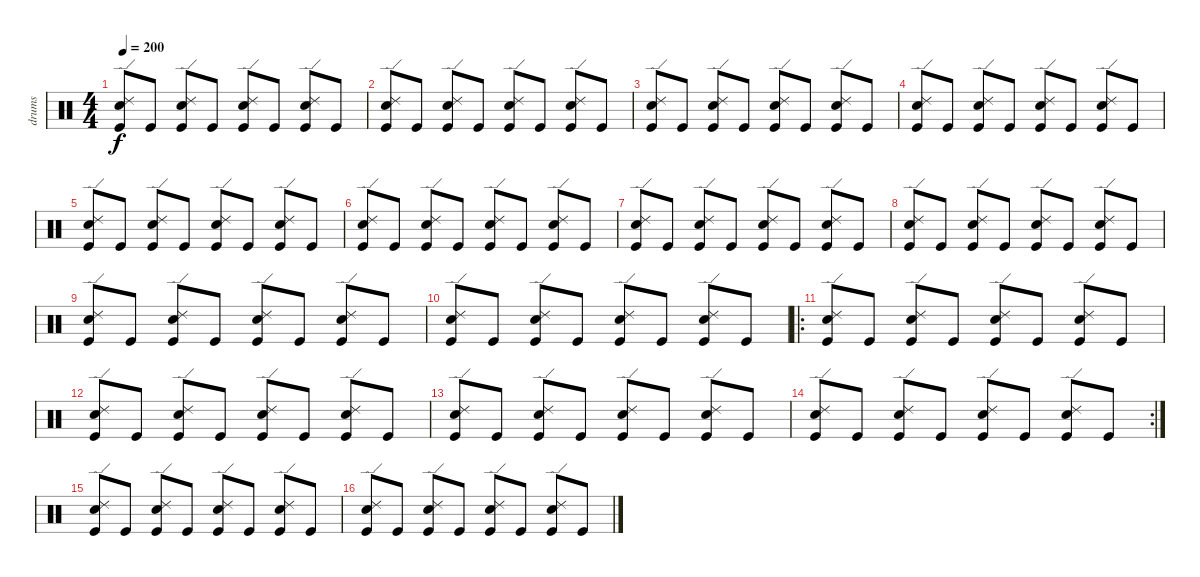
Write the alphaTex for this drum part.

\track ("drums" "drums") {instrument percussion}
\staff {score}
\articulation defaults
\ts (4 4)
\tempo 200
\clef neutral
\ks c
("Ride (edge) 2" "Snare (hit) 2" "Kick (hit)").8{dy f} "Kick (hit)".8 ("Ride (edge) 2" "Snare (hit) 2" "Kick (hit)").8 "Kick (hit)".8 ("Ride (edge) 2" "Snare (hit) 2" "Kick (hit)").8 "Kick (hit)".8 ("Ride (edge) 2" "Snare (hit) 2" "Kick (hit)").8 "Kick (hit)".8 |
("Ride (edge) 2" "Snare (hit) 2" "Kick (hit)").8 "Kick (hit)".8 ("Ride (edge) 2" "Snare (hit) 2" "Kick (hit)").8 "Kick (hit)".8 ("Ride (edge) 2" "Snare (hit) 2" "Kick (hit)").8 "Kick (hit)".8 ("Ride (edge) 2" "Snare (hit) 2" "Kick (hit)").8 "Kick (hit)".8 |
("Ride (edge) 2" "Snare (hit) 2" "Kick (hit)").8 "Kick (hit)".8 ("Ride (edge) 2" "Snare (hit) 2" "Kick (hit)").8 "Kick (hit)".8 ("Ride (edge) 2" "Snare (hit) 2" "Kick (hit)").8 "Kick (hit)".8 ("Ride (edge) 2" "Snare (hit) 2" "Kick (hit)").8 "Kick (hit)".8 |
("Ride (edge) 2" "Snare (hit) 2" "Kick (hit)").8 "Kick (hit)".8 ("Ride (edge) 2" "Snare (hit) 2" "Kick (hit)").8 "Kick (hit)".8 ("Ride (edge) 2" "Snare (hit) 2" "Kick (hit)").8 "Kick (hit)".8 ("Ride (edge) 2" "Snare (hit) 2" "Kick (hit)").8 "Kick (hit)".8 |
("Ride (edge) 2" "Snare (hit) 2" "Kick (hit)").8 "Kick (hit)".8 ("Ride (edge) 2" "Snare (hit) 2" "Kick (hit)").8 "Kick (hit)".8 ("Ride (edge) 2" "Snare (hit) 2" "Kick (hit)").8 "Kick (hit)".8 ("Ride (edge) 2" "Snare (hit) 2" "Kick (hit)").8 "Kick (hit)".8 |
("Ride (edge) 2" "Snare (hit) 2" "Kick (hit)").8 "Kick (hit)".8 ("Ride (edge) 2" "Snare (hit) 2" "Kick (hit)").8 "Kick (hit)".8 ("Ride (edge) 2" "Snare (hit) 2" "Kick (hit)").8 "Kick (hit)".8 ("Ride (edge) 2" "Snare (hit) 2" "Kick (hit)").8 "Kick (hit)".8 |
("Ride (edge) 2" "Snare (hit) 2" "Kick (hit)").8 "Kick (hit)".8 ("Ride (edge) 2" "Snare (hit) 2" "Kick (hit)").8 "Kick (hit)".8 ("Ride (edge) 2" "Snare (hit) 2" "Kick (hit)").8 "Kick (hit)".8 ("Ride (edge) 2" "Snare (hit) 2" "Kick (hit)").8 "Kick (hit)".8 |
("Ride (edge) 2" "Snare (hit) 2" "Kick (hit)").8 "Kick (hit)".8 ("Ride (edge) 2" "Snare (hit) 2" "Kick (hit)").8 "Kick (hit)".8 ("Ride (edge) 2" "Snare (hit) 2" "Kick (hit)").8 "Kick (hit)".8 ("Ride (edge) 2" "Snare (hit) 2" "Kick (hit)").8 "Kick (hit)".8 |
("Ride (edge) 2" "Snare (hit) 2" "Kick (hit)").8 "Kick (hit)".8 ("Ride (edge) 2" "Snare (hit) 2" "Kick (hit)").8 "Kick (hit)".8 ("Ride (edge) 2" "Snare (hit) 2" "Kick (hit)").8 "Kick (hit)".8 ("Ride (edge) 2" "Snare (hit) 2" "Kick (hit)").8 "Kick (hit)".8 |
("Ride (edge) 2" "Snare (hit) 2" "Kick (hit)").8 "Kick (hit)".8 ("Ride (edge) 2" "Snare (hit) 2" "Kick (hit)").8 "Kick (hit)".8 ("Ride (edge) 2" "Snare (hit) 2" "Kick (hit)").8 "Kick (hit)".8 ("Ride (edge) 2" "Snare (hit) 2" "Kick (hit)").8 "Kick (hit)".8 |
\ro
("Ride (edge) 2" "Snare (hit) 2" "Kick (hit)").8 "Kick (hit)".8 ("Ride (edge) 2" "Snare (hit) 2" "Kick (hit)").8 "Kick (hit)".8 ("Ride (edge) 2" "Snare (hit) 2" "Kick (hit)").8 "Kick (hit)".8 ("Ride (edge) 2" "Snare (hit) 2" "Kick (hit)").8 "Kick (hit)".8 |
("Ride (edge) 2" "Snare (hit) 2" "Kick (hit)").8 "Kick (hit)".8 ("Ride (edge) 2" "Snare (hit) 2" "Kick (hit)").8 "Kick (hit)".8 ("Ride (edge) 2" "Snare (hit) 2" "Kick (hit)").8 "Kick (hit)".8 ("Ride (edge) 2" "Snare (hit) 2" "Kick (hit)").8 "Kick (hit)".8 |
("Ride (edge) 2" "Snare (hit) 2" "Kick (hit)").8 "Kick (hit)".8 ("Ride (edge) 2" "Snare (hit) 2" "Kick (hit)").8 "Kick (hit)".8 ("Ride (edge) 2" "Snare (hit) 2" "Kick (hit)").8 "Kick (hit)".8 ("Ride (edge) 2" "Snare (hit) 2" "Kick (hit)").8 "Kick (hit)".8 |
\rc 2
("Ride (edge) 2" "Snare (hit) 2" "Kick (hit)").8 "Kick (hit)".8 ("Ride (edge) 2" "Snare (hit) 2" "Kick (hit)").8 "Kick (hit)".8 ("Ride (edge) 2" "Snare (hit) 2" "Kick (hit)").8 "Kick (hit)".8 ("Ride (edge) 2" "Snare (hit) 2" "Kick (hit)").8 "Kick (hit)".8 |
("Ride (edge) 2" "Snare (hit) 2" "Kick (hit)").8 "Kick (hit)".8 ("Ride (edge) 2" "Snare (hit) 2" "Kick (hit)").8 "Kick (hit)".8 ("Ride (edge) 2" "Snare (hit) 2" "Kick (hit)").8 "Kick (hit)".8 ("Ride (edge) 2" "Snare (hit) 2" "Kick (hit)").8 "Kick (hit)".8 |
("Ride (edge) 2" "Snare (hit) 2" "Kick (hit)").8 "Kick (hit)".8 ("Ride (edge) 2" "Snare (hit) 2" "Kick (hit)").8 "Kick (hit)".8 ("Ride (edge) 2" "Snare (hit) 2" "Kick (hit)").8 "Kick (hit)".8 ("Ride (edge) 2" "Snare (hit) 2" "Kick (hit)").8 "Kick (hit)".8
